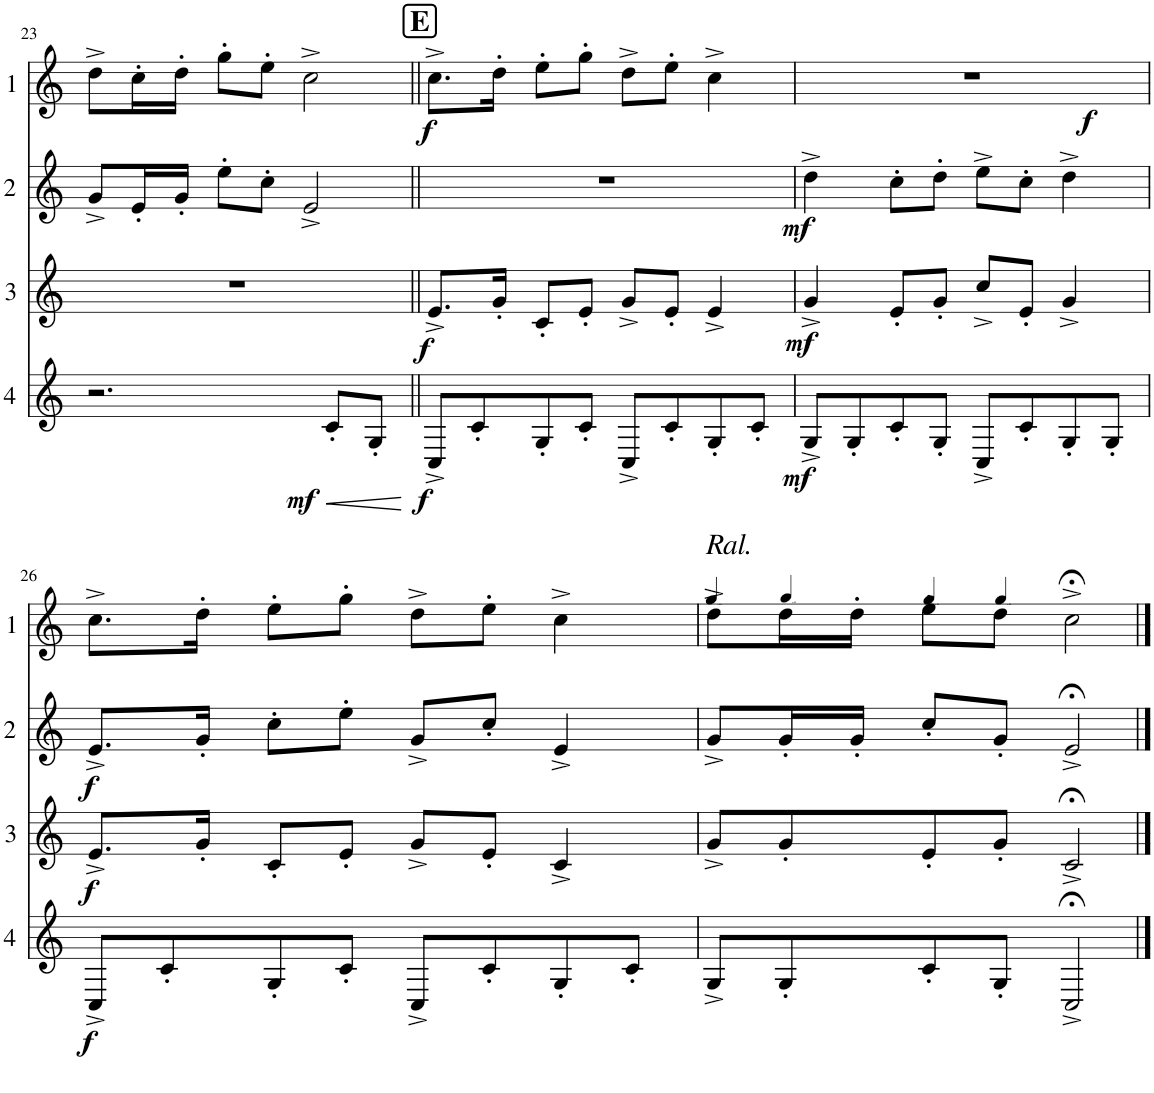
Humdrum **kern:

**kern	**dynam	**kern	**dynam	**kern	**dynam	**kern	**dynam
*part4	*part4	*part3	*part3	*part2	*part2	*part1	*part1
*staff4	*staff4	*staff3	*staff3	*staff2	*staff2	*staff1	*staff1
*I"Cor 4	*	*I"Cor 3	*	*I"Cor 2	*	*I"Cor 1	*
!!LO:PB:g=z
*clefG2	*	*clefG2	*	*clefG2	*	*clefG2	*
*Trd4c7	*	*Trd4c7	*	*Trd4c7	*	*Trd4c7	*
*k[]	*	*k[]	*	*k[]	*	*k[]	*
*M4/4	*	*M4/4	*	*M4/4	*	*M4/4	*
=23	=23	=23	=23	=23	=23	=23	=23
2.r	.	1r	.	8g^/L	.	8dd^\L	.
.	.	.	.	16e'/L	.	16cc'\L	.
.	.	.	.	16g'/JJ	.	16dd'\JJ	.
.	.	.	.	8ee'\L	.	8gg'\L	.
.	.	.	.	8cc'\J	.	8ee'\J	.
.	.	.	.	2e^/	.	2cc^\	.
!	!LO:HP:b	!	!	!	!	!	!
!	!LO:DY:n=1:b	!	!	!	!	!	!
8c'/L	< mf	.	.	.	.	.	.
8G'/J	.	.	.	.	.	.	.
.	[	.	.	.	.	.	.
!!LO:REH:place=s1:a:B:cj:fs=14:t=E
=24||	=24||	=24||	=24||	=24||	=24||	=24||	=24||
!	!LO:DY:b	!	!LO:DY:b	!	!	!	!LO:DY:b
8C^/L	f	8.e^/L	f	1r	.	8.cc^\L	f
8c'/	.	.	.	.	.	.	.
.	.	16g'/Jk	.	.	.	16dd'\Jk	.
8G'/	.	8c'/L	.	.	.	8ee'\L	.
8c'/J	.	8e'/J	.	.	.	8gg'\J	.
8C^/L	.	8g^/L	.	.	.	8dd^\L	.
8c'/	.	8e'/J	.	.	.	8ee'\J	.
8G'/	.	4e^/	.	.	.	4cc^\	.
8c'/J	.	.	.	.	.	.	.
=25	=25	=25	=25	=25	=25	=25	=25
!	!LO:DY:b	!	!LO:DY:b	!	!LO:DY:b	!	!LO:DY:b
8G^/L	mf	4g^/	mf	4dd^\	mf	1r	f
8G'/	.	.	.	.	.	.	.
8c'/	.	8e'/L	.	8cc'\L	.	.	.
8G'/J	.	8g'/J	.	8dd'\J	.	.	.
8C^/L	.	8cc^/L	.	8ee^\L	.	.	.
8c'/	.	8e'/J	.	8cc'\J	.	.	.
8G'/	.	4g^/	.	4dd^\	.	.	.
8G'/J	.	.	.	.	.	.	.
!!LO:LB:g=z
=26	=26	=26	=26	=26	=26	=26	=26
!	!LO:DY:b	!	!LO:DY:b	!	!LO:DY:b	!	!
8C^/L	f	8.e^/L	f	8.e^/L	f	8.cc^\L	.
8c'/	.	.	.	.	.	.	.
.	.	16g'/Jk	.	16g'/Jk	.	16dd'\Jk	.
8G'/	.	8c'/L	.	8cc'\L	.	8ee'\L	.
8c'/J	.	8e'/J	.	8ee'\J	.	8gg'\J	.
8C^/L	.	8g^/L	.	8g^/L	.	8dd^\L	.
8c'/	.	8e'/J	.	8cc'/J	.	8ee'\J	.
8G'/	.	4c^/	.	4e^/	.	4cc^\	.
8c'/J	.	.	.	.	.	.	.
=27	=27	=27	=27	=27	=27	=27	=27
*	*	*	*	*	*	*MM66	*
!	!	!	!	!	!	!LO:TX:a:i:t=Ral.	!
8G^/L	.	8g^/L	.	8g^/L	.	8dd^\L	.
*	*	*	*	*	*	*MM62	*
8G'/	.	8g'/	.	16g'/L	.	16dd'\L	.
.	.	.	.	16g'/JJ	.	16dd'\JJ	.
*	*	*	*	*	*	*MM56	*
8c'/	.	8e'/	.	8cc'/L	.	8ee'\L	.
*	*	*	*	*	*	*MM48	*
8G'/J	.	8g'/J	.	8g'/J	.	8dd'\J	.
2C;<^/	.	2c;<^/	.	2e;<^/	.	2cc;<^\	.
==	==	==	==	==	==	==	==
*-	*-	*-	*-	*-	*-	*-	*-
